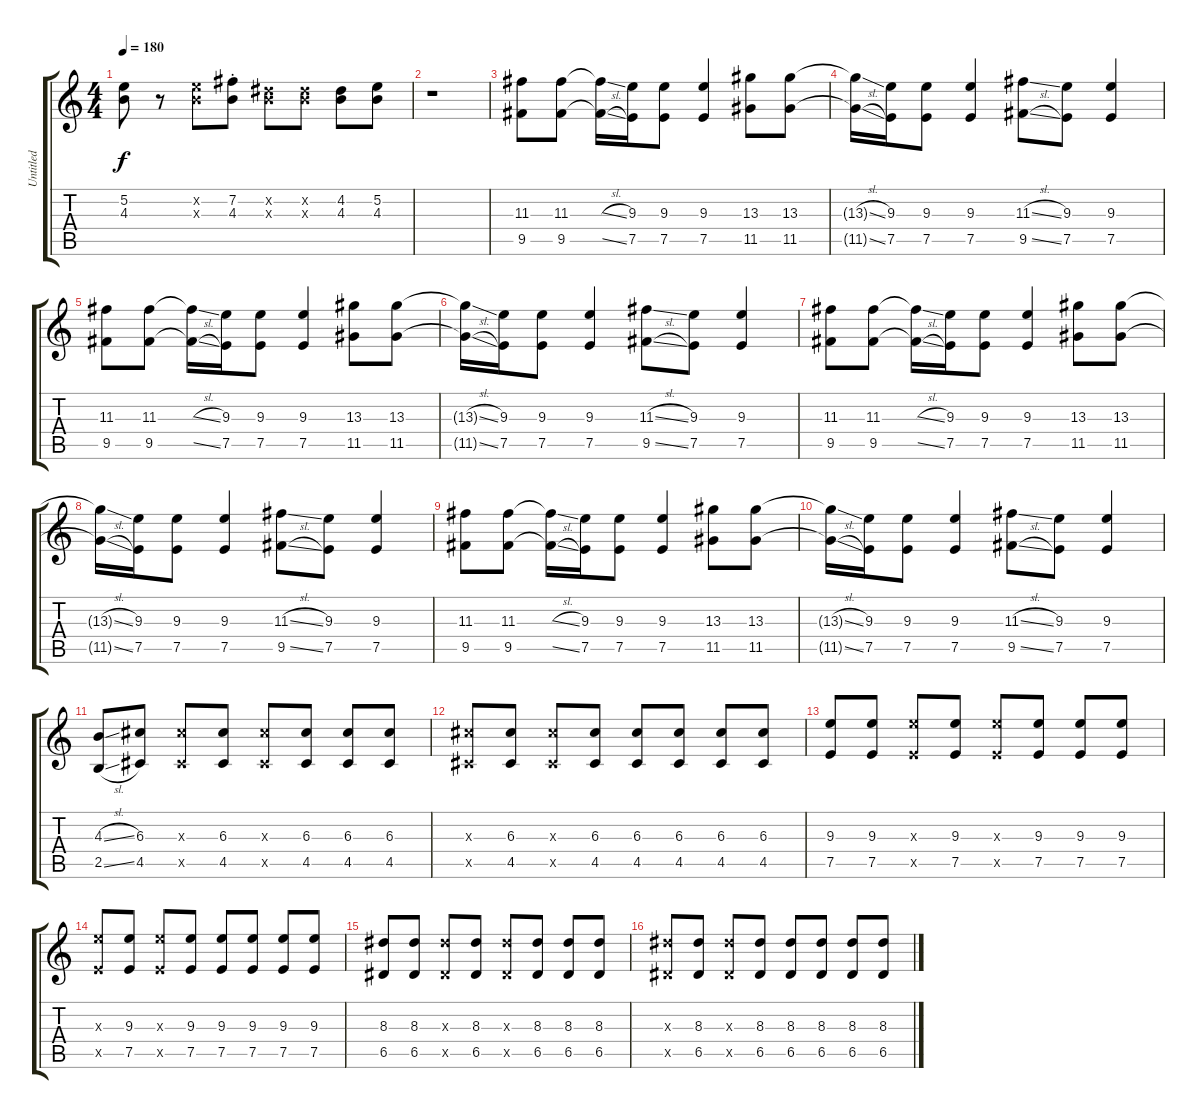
\track ("Untitled" "Untitled") {instrument distortionguitar}
\staff {score tabs}
\tuning (E4 B3 G3 D3 A2 E2) {hide}
\ts (4 4)
\tempo 180
\clef g2
\ks c
(5.2 4.3).8{dy f} r.8 (5.2{x} 4.3{x}).8 (7.2{st} 4.3{st}).8 (4.2{x} 4.3{x}).8 (4.2{x} 4.3{x}).8 (4.2 4.3).8 (5.2 4.3).8 |
r.1 |
(11.3 9.5).8 (11.3 9.5).8 (11.3{sl t} 9.5{sl t}).16 (9.3 7.5).16 (9.3 7.5).8 (9.3 7.5).4 (13.3 11.5).8 (13.3 11.5).8 |
(13.3{sl t} 11.5{sl t}).16 (9.3 7.5).16 (9.3 7.5).8 (9.3 7.5).4 (11.3{sl} 9.5{sl}).8 (9.3 7.5).8 (9.3 7.5).4 |
(11.3 9.5).8 (11.3 9.5).8 (11.3{sl t} 9.5{sl t}).16 (9.3 7.5).16 (9.3 7.5).8 (9.3 7.5).4 (13.3 11.5).8 (13.3 11.5).8 |
(13.3{sl t} 11.5{sl t}).16 (9.3 7.5).16 (9.3 7.5).8 (9.3 7.5).4 (11.3{sl} 9.5{sl}).8 (9.3 7.5).8 (9.3 7.5).4 |
(11.3 9.5).8 (11.3 9.5).8 (11.3{sl t} 9.5{sl t}).16 (9.3 7.5).16 (9.3 7.5).8 (9.3 7.5).4 (13.3 11.5).8 (13.3 11.5).8 |
(13.3{sl t} 11.5{sl t}).16 (9.3 7.5).16 (9.3 7.5).8 (9.3 7.5).4 (11.3{sl} 9.5{sl}).8 (9.3 7.5).8 (9.3 7.5).4 |
(11.3 9.5).8 (11.3 9.5).8 (11.3{sl t} 9.5{sl t}).16 (9.3 7.5).16 (9.3 7.5).8 (9.3 7.5).4 (13.3 11.5).8 (13.3 11.5).8 |
(13.3{sl t} 11.5{sl t}).16 (9.3 7.5).16 (9.3 7.5).8 (9.3 7.5).4 (11.3{sl} 9.5{sl}).8 (9.3 7.5).8 (9.3 7.5).4 |
(4.3{sl} 2.5{sl}).8 (6.3 4.5).8 (6.3{x} 4.5{x}).8 (6.3 4.5).8 (6.3{x} 4.5{x}).8 (6.3 4.5).8 (6.3 4.5).8 (6.3 4.5).8 |
(6.3{x} 4.5{x}).8 (6.3 4.5).8 (6.3{x} 4.5{x}).8 (6.3 4.5).8 (6.3 4.5).8 (6.3 4.5).8 (6.3 4.5).8 (6.3 4.5).8 |
(9.3 7.5).8 (9.3 7.5).8 (9.3{x} 7.5{x}).8 (9.3 7.5).8 (9.3{x} 7.5{x}).8 (9.3 7.5).8 (9.3 7.5).8 (9.3 7.5).8 |
(9.3{x} 7.5{x}).8 (9.3 7.5).8 (9.3{x} 7.5{x}).8 (9.3 7.5).8 (9.3 7.5).8 (9.3 7.5).8 (9.3 7.5).8 (9.3 7.5).8 |
(8.3 6.5).8 (8.3 6.5).8 (8.3{x} 6.5{x}).8 (8.3 6.5).8 (8.3{x} 6.5{x}).8 (8.3 6.5).8 (8.3 6.5).8 (8.3 6.5).8 |
(8.3{x} 6.5{x}).8 (8.3 6.5).8 (8.3{x} 6.5{x}).8 (8.3 6.5).8 (8.3 6.5).8 (8.3 6.5).8 (8.3 6.5).8 (8.3 6.5).8
